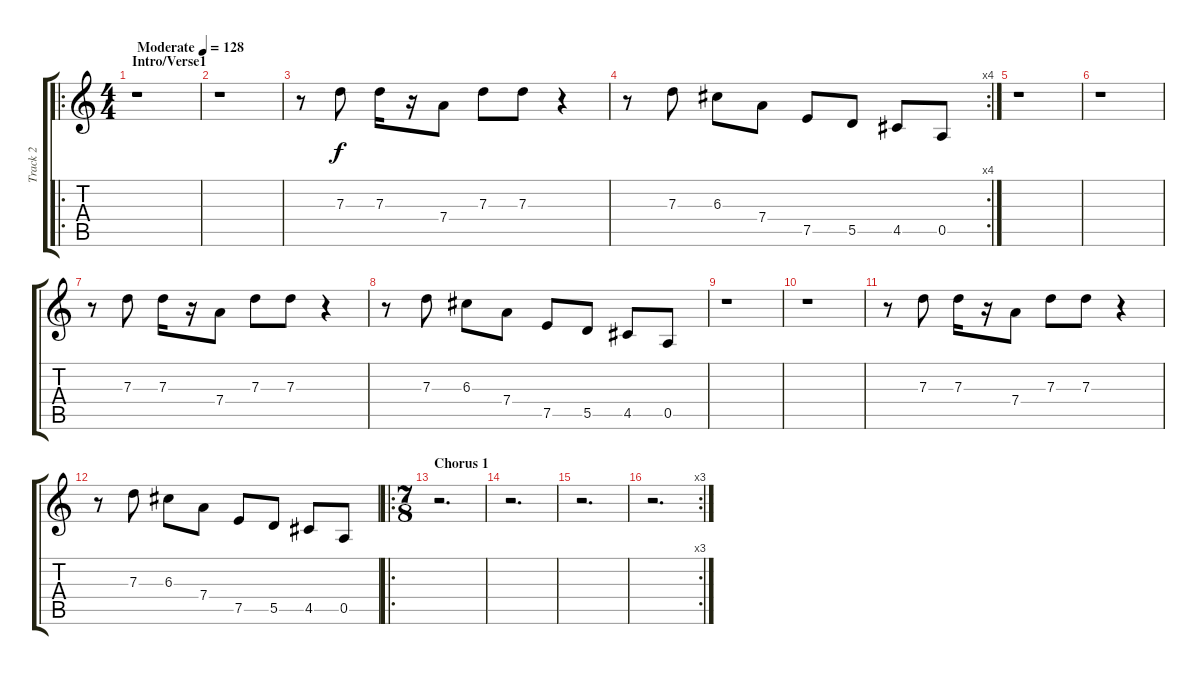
\track ("Track 2" "Track 2") {instrument overdrivenguitar}
\staff {score tabs}
\tuning (E4 B3 G3 D3 A2 E2) {hide}
\ro
\ts (4 4)
\section ("" "Intro/Verse1")
\tempo (128 "Moderate")
\clef g2
\ks c
r.1{dy f instrument overdrivenguitar} |
r.1 |
r.8 7.3.8 7.3.16 r.16 7.4.8 7.3.8 7.3.8 r.4 |
\rc 4
r.8 7.3.8 6.3.8 7.4.8 7.5.8 5.5.8 4.5.8 0.5.8 |
r.1 |
r.1 |
r.8 7.3.8 7.3.16 r.16 7.4.8 7.3.8 7.3.8 r.4 |
r.8 7.3.8 6.3.8 7.4.8 7.5.8 5.5.8 4.5.8 0.5.8 |
r.1 |
r.1 |
r.8 7.3.8 7.3.16 r.16 7.4.8 7.3.8 7.3.8 r.4 |
r.8 7.3.8 6.3.8 7.4.8 7.5.8 5.5.8 4.5.8 0.5.8 |
\ro
\ts (7 8)
\section ("" "Chorus 1")
r.2{d} |
r.2{d} |
r.2{d} |
\rc 3
r.2{d}
